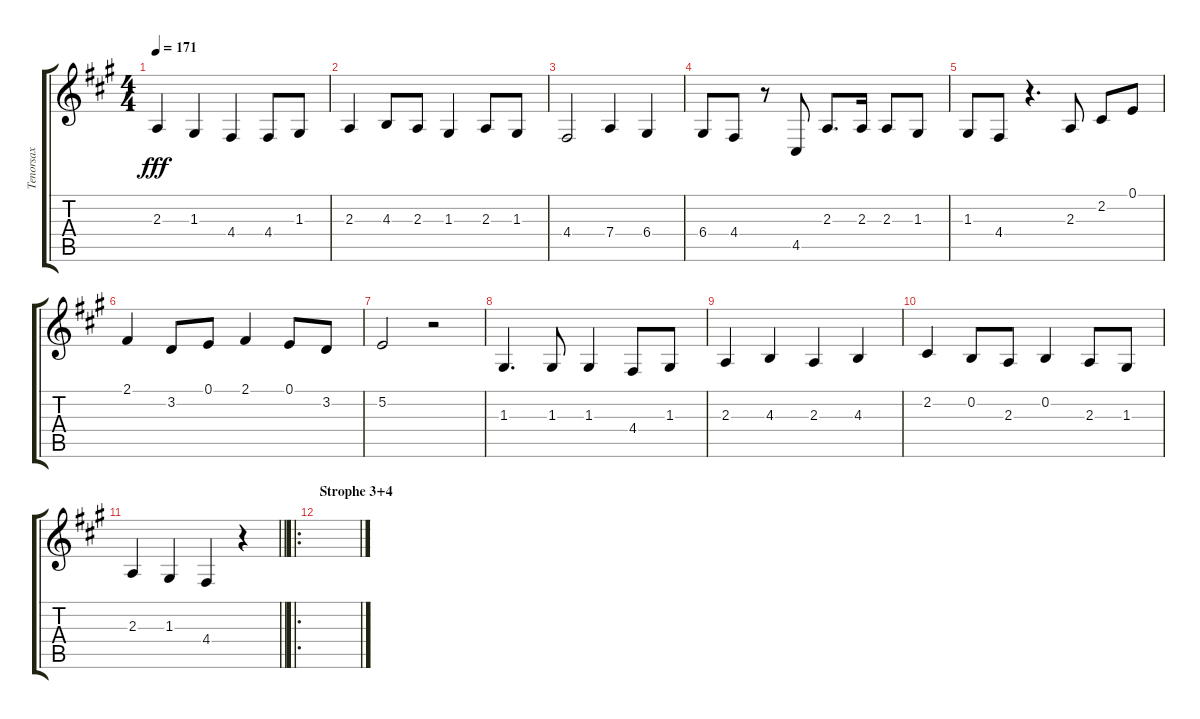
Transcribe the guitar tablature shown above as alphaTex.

\track ("Tenorsax" "Tenorsax") {instrument tenorsax}
\staff {score tabs}
\tuning (E4 B3 G3 D3 A2 E2) {hide}
\ts (4 4)
\tempo 171
\clef g2
\ks f#minor
2.3.4{dy fff} 1.3.4 4.4.4 4.4.8 1.3.8 |
2.3.4 4.3.8 2.3.8 1.3.4 2.3.8 1.3.8 |
4.4.2 7.4.4 6.4.4 |
6.4.8 4.4.8 r.8 4.5.8 2.3.8{d} 2.3.16 2.3.8 1.3.8 |
1.3.8 4.4.8 r.4{d} 2.3.8 2.2.8 0.1.8 |
2.1.4 3.2.8 0.1.8 2.1.4 0.1.8 3.2.8 |
5.2.2 r.2 |
1.3.4{d} 1.3.8 1.3.4 4.4.8 1.3.8 |
2.3.4 4.3.4 2.3.4 4.3.4 |
2.2.4 0.2.8 2.3.8 0.2.4 2.3.8 1.3.8 |
\barLineRight lightlight
2.3.4 1.3.4 4.4.4 r.4 |
\ro
\section ("" "Strophe 3+4")
